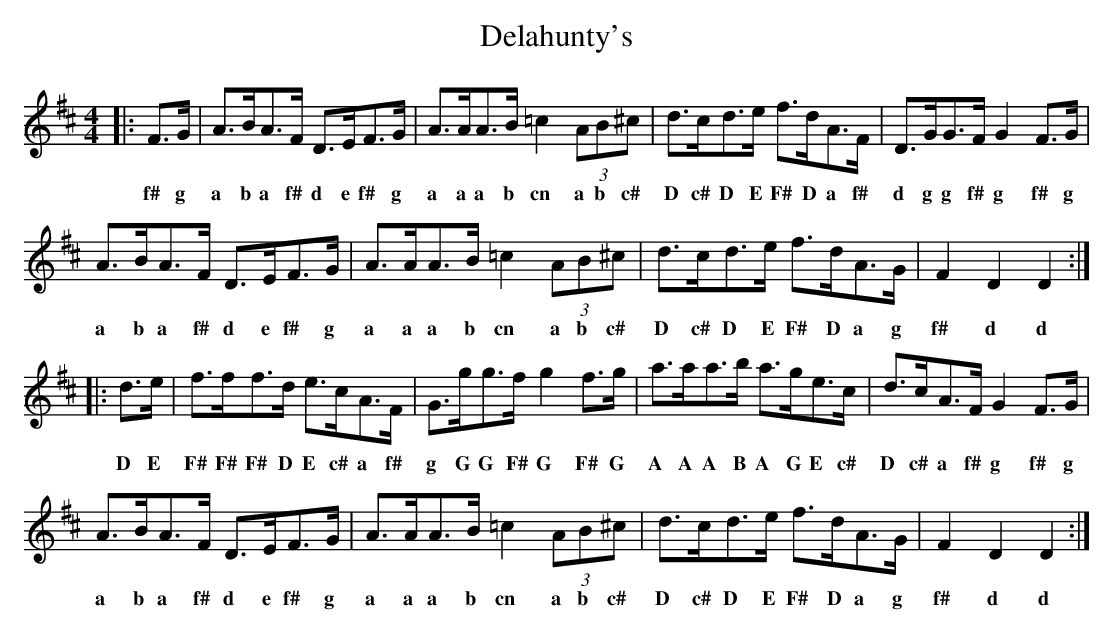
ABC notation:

X:1
T:Delahunty's
M:4/4
L:1/8
K:D
|:F>G|A>BA>F D>EF>G|A>AA>B =c2 (3AB^c|d>cd>e f>dA>F|D>GG>F G2F>G|
w:f# g a b a f# d e f# g a a a b cn a b c# D c# D E F# D a f# d g g f# g f# g
A>BA>F D>EF>G|A>AA>B =c2 (3AB^c|d>cd>e f>dA>G|F2 D2 D2:|
w:a b a f# d e f# g a a a b cn a b c# D c# D E F# D a g f# d d
|:d>e|f>ff>d e>cA>F|G>gg>f g2f>g|a>aa>b a>ge>c|d>cA>F G2F>G|
w:D E F# F# F# D E c# a f# g G G F# G F# G A A A B A G E c# D c# a f# g f# g
A>BA>F D>EF>G|A>AA>B =c2 (3AB^c|d>cd>e f>dA>G|F2 D2 D2:|
w:a b a f# d e f# g a a a b cn a b c# D c# D E F# D a g f# d d
